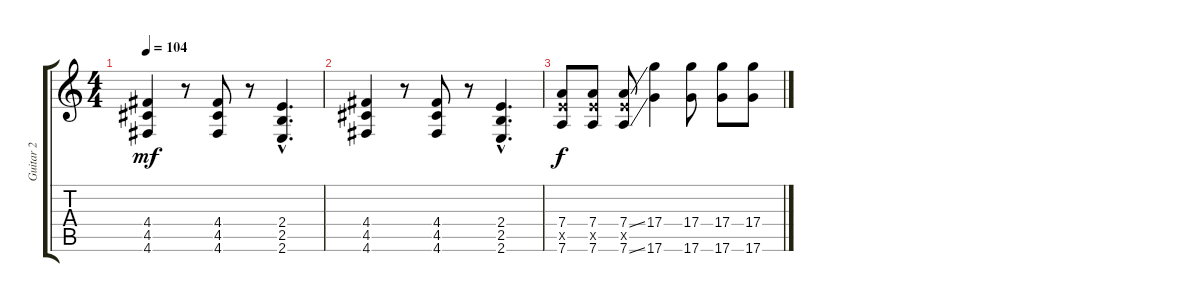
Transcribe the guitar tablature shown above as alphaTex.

\track ("Guitar 2" "Guitar 2") {instrument distortionguitar}
\staff {score tabs}
\tuning (E4 B3 G3 D3 A2 D2) {hide}
\ts (4 4)
\tempo 104
\clef g2
\ks c
(4.4 4.5 4.6).4{dy mf} r.8 (4.4 4.5 4.6).8 r.8 (2.4{hac} 2.5{hac} 2.6{hac}).4{d} |
(4.4 4.5 4.6).4 r.8 (4.4 4.5 4.6).8 r.8 (2.4{hac} 2.5{hac} 2.6{hac}).4{d} |
(7.4 7.5{x} 7.6).8{dy f} (7.4 7.5{x} 7.6).8 (7.4{ss} 7.5{x} 7.6{ss}).8 (17.4 17.6).4 (17.4 17.6).8 (17.4 17.6).8 (17.4 17.6).8
